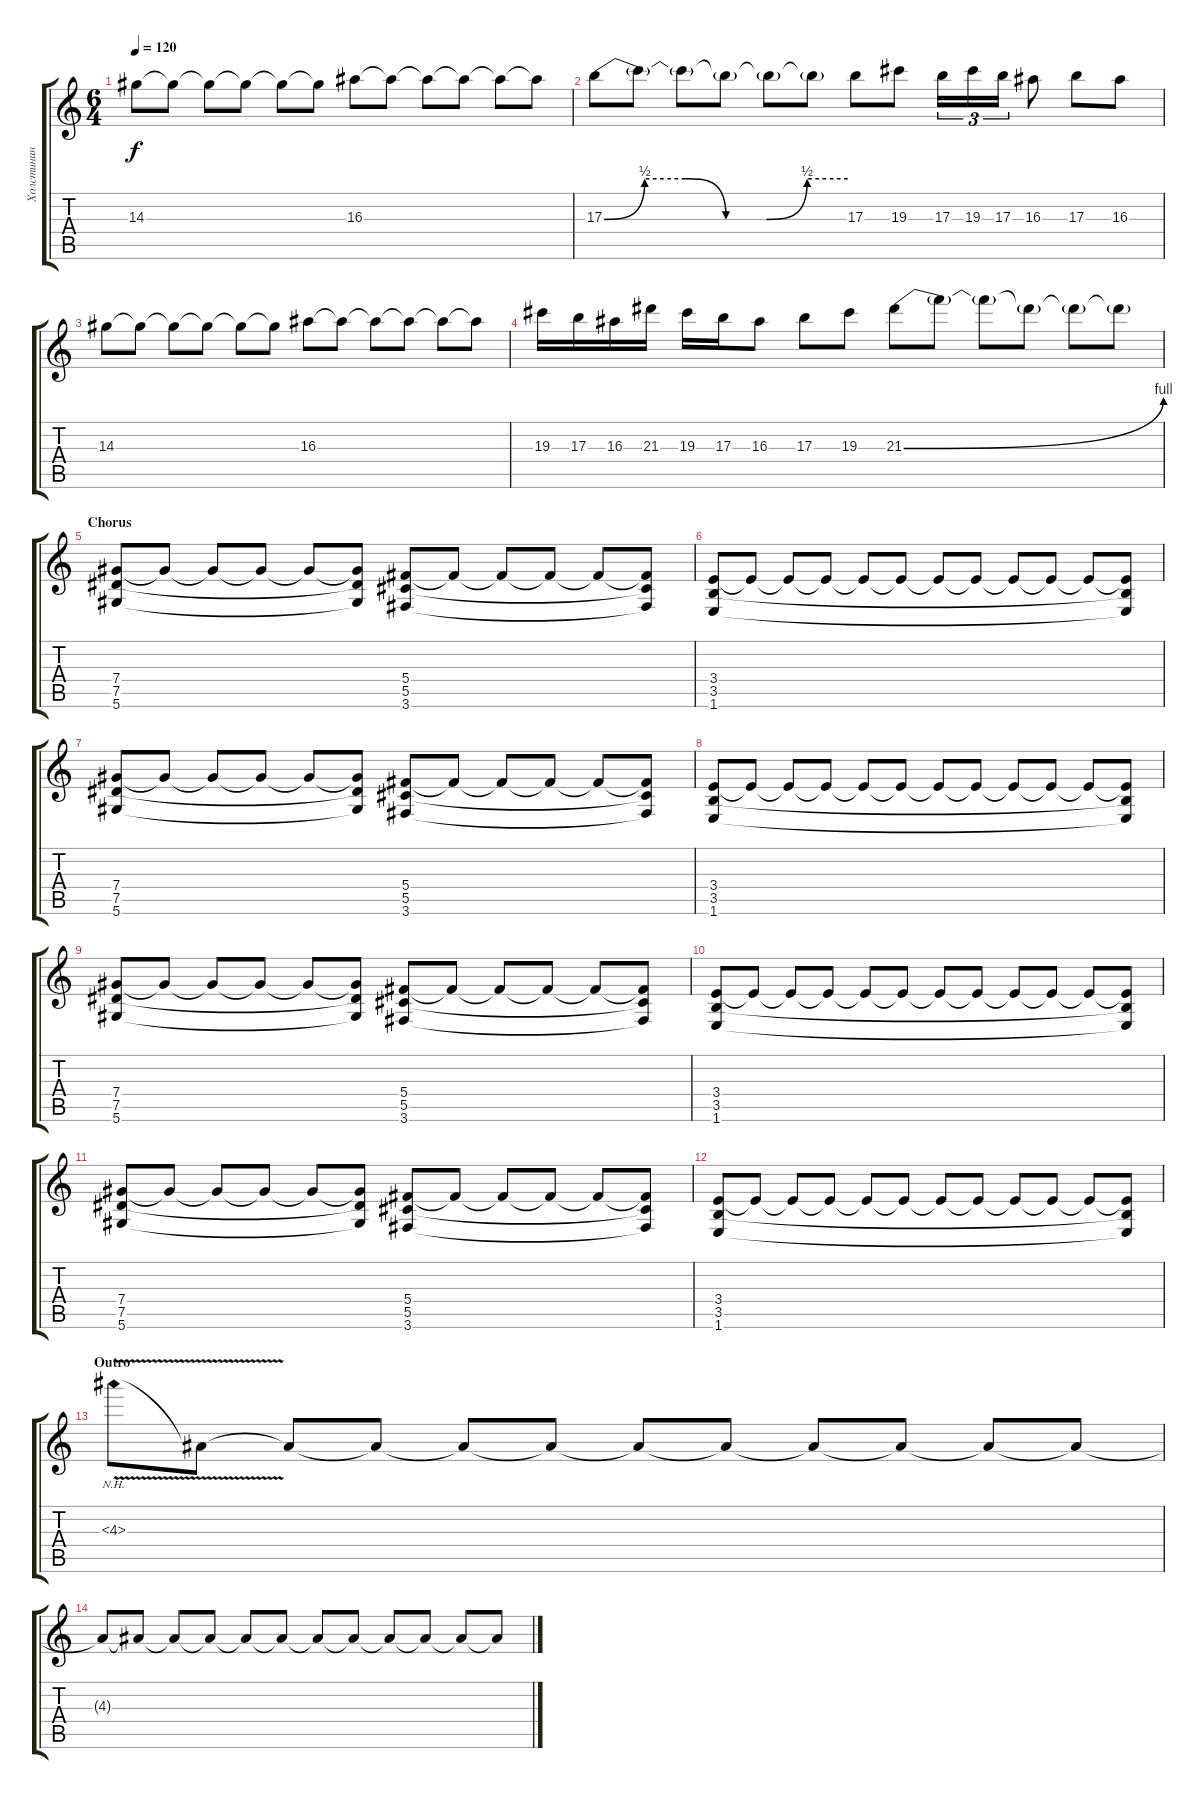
\track ("Холстинин (Guitar 2)" "Холстинин ") {instrument distortionguitar}
\staff {score tabs}
\tuning (Eb4 Bb3 Gb3 Db3 Ab2 Eb2) {hide}
\ts (6 4)
\tempo 120
\clef g2
\ks c
14.3.8{dy f} 14.3{t}.8 14.3{t}.8 14.3{t}.8 14.3{t}.8 14.3{t}.8 16.3.8 16.3{t}.8 16.3{t}.8 16.3{t}.8 16.3{t}.8 16.3{t}.8 |
17.3{be (custom 0 0 10 2 20 2 30 0 40 0 50 2 60 2)}.8 17.3{t}.8 17.3{t}.8 17.3{t}.8 17.3{t}.8 17.3{t}.8 17.3.8 19.3.8 17.3.16{tu (3 2)} 19.3.16{tu (3 2)} 17.3.16{tu (3 2)} 16.3.8 17.3.8 16.3.8 |
14.3.8 14.3{t}.8 14.3{t}.8 14.3{t}.8 14.3{t}.8 14.3{t}.8 16.3.8 16.3{t}.8 16.3{t}.8 16.3{t}.8 16.3{t}.8 16.3{t}.8 |
19.3.16 17.3.16 16.3.16 21.3.16 19.3.16 17.3.16 16.3.8 17.3.8 19.3.8 21.3{be (bend 0 0 60 4)}.8 21.3{t}.8 21.3{t}.8 21.3{t}.8 21.3{t}.8 21.3{t}.8 |
\section ("" "Chorus")
(7.4 7.5 5.6).8 7.4{t}.8 7.4{t}.8 7.4{t}.8 7.4{t}.8 (7.4{t} 7.5{t} 5.6{t}).8 (5.4 5.5 3.6).8 5.4{t}.8 5.4{t}.8 5.4{t}.8 5.4{t}.8 (5.4{t} 5.5{t} 3.6{t}).8 |
(3.4 3.5 1.6).8 3.4{t}.8 3.4{t}.8 3.4{t}.8 3.4{t}.8 3.4{t}.8 3.4{t}.8 3.4{t}.8 3.4{t}.8 3.4{t}.8 3.4{t}.8 (3.4{t} 3.5{t} 1.6{t}).8 |
(7.4 7.5 5.6).8 7.4{t}.8 7.4{t}.8 7.4{t}.8 7.4{t}.8 (7.4{t} 7.5{t} 5.6{t}).8 (5.4 5.5 3.6).8 5.4{t}.8 5.4{t}.8 5.4{t}.8 5.4{t}.8 (5.4{t} 5.5{t} 3.6{t}).8 |
(3.4 3.5 1.6).8 3.4{t}.8 3.4{t}.8 3.4{t}.8 3.4{t}.8 3.4{t}.8 3.4{t}.8 3.4{t}.8 3.4{t}.8 3.4{t}.8 3.4{t}.8 (3.4{t} 3.5{t} 1.6{t}).8 |
(7.4 7.5 5.6).8 7.4{t}.8 7.4{t}.8 7.4{t}.8 7.4{t}.8 (7.4{t} 7.5{t} 5.6{t}).8 (5.4 5.5 3.6).8 5.4{t}.8 5.4{t}.8 5.4{t}.8 5.4{t}.8 (5.4{t} 5.5{t} 3.6{t}).8 |
(3.4 3.5 1.6).8 3.4{t}.8 3.4{t}.8 3.4{t}.8 3.4{t}.8 3.4{t}.8 3.4{t}.8 3.4{t}.8 3.4{t}.8 3.4{t}.8 3.4{t}.8 (3.4{t} 3.5{t} 1.6{t}).8 |
(7.4 7.5 5.6).8 7.4{t}.8 7.4{t}.8 7.4{t}.8 7.4{t}.8 (7.4{t} 7.5{t} 5.6{t}).8 (5.4 5.5 3.6).8 5.4{t}.8 5.4{t}.8 5.4{t}.8 5.4{t}.8 (5.4{t} 5.5{t} 3.6{t}).8 |
(3.4 3.5 1.6).8 3.4{t}.8 3.4{t}.8 3.4{t}.8 3.4{t}.8 3.4{t}.8 3.4{t}.8 3.4{t}.8 3.4{t}.8 3.4{t}.8 3.4{t}.8 (3.4{t} 3.5{t} 1.6{t}).8 |
\section ("" "Outro")
4.3{nh v}.8 4.3{t}.8 4.3{t}.8 4.3{t}.8 4.3{t}.8 4.3{t}.8 4.3{t}.8 4.3{t}.8 4.3{t}.8 4.3{t}.8 4.3{t}.8 4.3{t}.8 |
4.3{t}.8 4.3{t}.8 4.3{t}.8 4.3{t}.8 4.3{t}.8 4.3{t}.8 4.3{t}.8 4.3{t}.8 4.3{t}.8 4.3{t}.8 4.3{t}.8 4.3{t}.8
